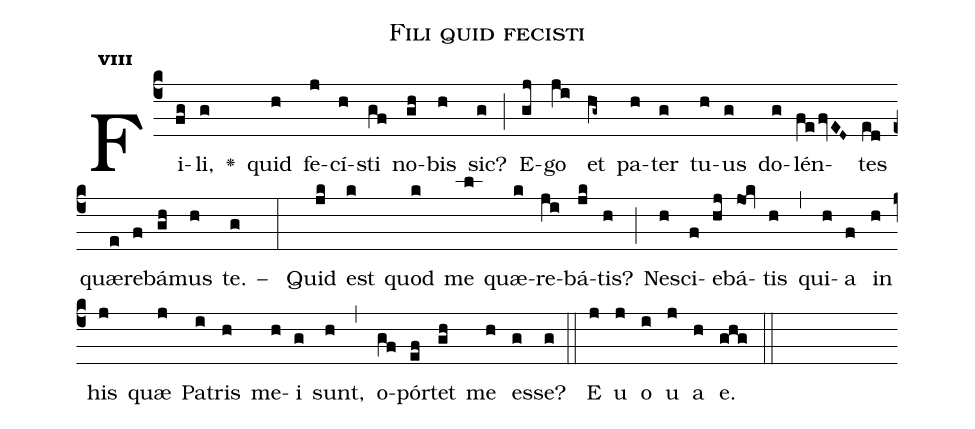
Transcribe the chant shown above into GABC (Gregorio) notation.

name:Fili quid fecisti;
office-part:Antiphona;
mode:8;
%%
initial-style: 1;
name: Fili quid fecisti
book: Antiphonae & Responsoria/Tomus I, p. 95;
occasion: Dominica Infra Octavam Nativitatis;
office-part: Vesperae II Ant E;
user-notes: ;
commentary: ;
annotation: 8g2;
centering-scheme: english;
fontsize: 12;
font: OFLSortsMillGoudy;
height: 11;
width: 4.5;
%%
(c4)Fi(fg)li,(g) <v>\greheightstar</v>() quid(h) fe(j)cí(h)sti(gf) no(gh)bis(h) sic?(g) (;) E(gj)go(ji) et(hg~) pa(h)ter(g) tu(h)us(g) do(g)lén(fe/fvED~)tes(ed) quæ(e)re(f)bá(gh)mus(h) te.(g) <v>--\kern4pt</v>(:) Quid(jk) est(k) quod(k) me(l) quæ(k)re(ji)bá(jk)tis?(h) (;) Ne(h)sci(f)e(hj)bá(jok)tis(h) (,) qui(h)a(f) in(h) his(j) quæ(j) Pa(i)tris(h) me(h)i(g) sunt,(h) (,) o(gf)pór(ef)tet(gh) me(h) es(g)se?(g) (::)
E(j) u(j) o(i) u(j) a(h) e.(ghg) (::)
